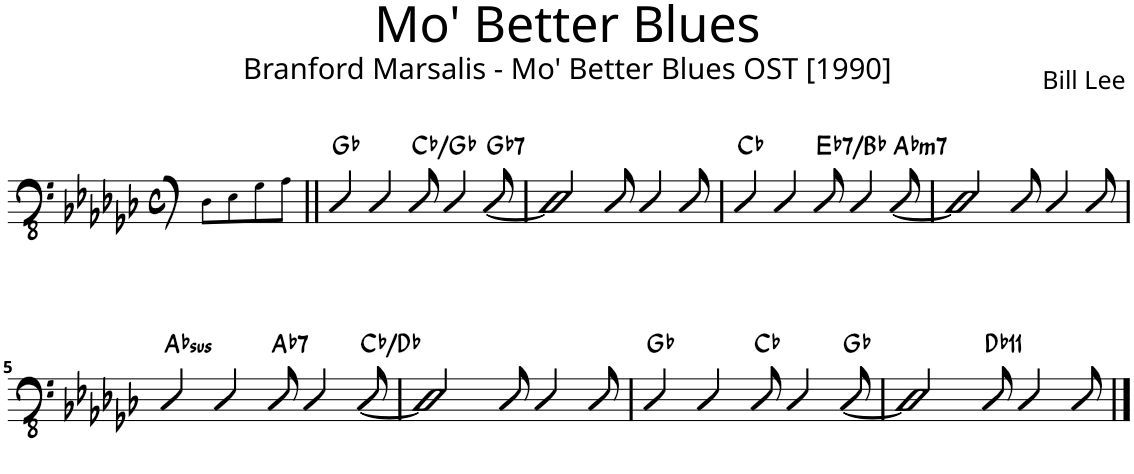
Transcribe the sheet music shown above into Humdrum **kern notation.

**kern	**harte
*part1	*part1
*staff1	*
*I"Piano	*
*I'Pno.	*
*clefFv4	*
*k[b-e-a-d-g-c-]	*
*M4/4	*
*met(c)	*
=	=
8DD-!\L	.
8EE-!\	.
8GG-!\	.
8AA-!\J	.
=1||	=1||
4DD-/	Gb:maj
4DD-/	.
8DD-/	Cb:maj/5
4DD-/	.
!	!LO:H:kt=7
[8DD-/	Gb:7
=2	=2
2DD-/]	.
8DD-/	.
4DD-/	.
8DD-/	.
=3	=3
4DD-/	Cb:maj
4DD-/	.
!	!LO:H:kt=7
8DD-/	Eb:7/5
4DD-/	.
!	!LO:H:kt=m7
[8DD-/	Ab:min7
=4	=4
2DD-/]	.
8DD-/	.
4DD-/	.
8DD-/	.
!!LO:LB:g=z
=5	=5
!	!LO:H:kt=sus
4DD-/	Ab:sus4
4DD-/	.
!	!LO:H:kt=7
8DD-/	Ab:7
4DD-/	.
[8DD-/	Cb:maj/2
=6	=6
2DD-/]	.
8DD-/	.
4DD-/	.
8DD-/	.
=7	=7
4DD-/	Gb:maj
4DD-/	.
8DD-/	Cb:maj
4DD-/	.
[8DD-/	Gb:maj
=8	=8
2DD-/]	.
!	!LO:H:kt=11
8DD-/	Db:9(11)
4DD-/	.
8DD-/	.
==	==
*-	*-
